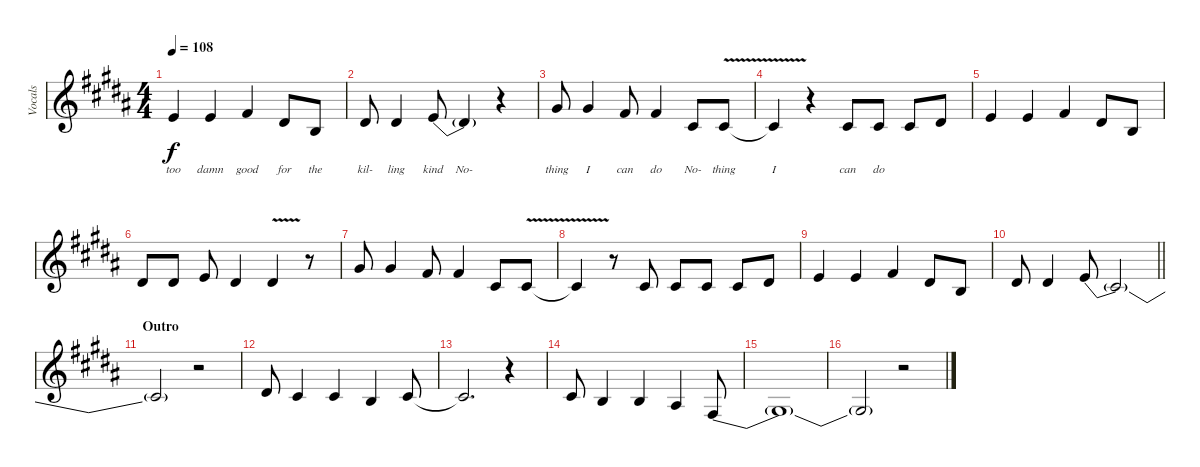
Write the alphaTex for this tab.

\track ("Vocals" "Vocals") {instrument lead6voice}
\staff {score}
\tuning (Eb4 Bb3 Gb3 Db3 Ab2 Db2) {hide}
\ts (4 4)
\tempo 108
\clef g2
\ks b
6.2.4{lyrics (0 "too") lyrics (1 "") lyrics (2 "") lyrics (3 "") lyrics (4 "") dy f} 6.2.4{lyrics (0 "damn") lyrics (1 "") lyrics (2 "") lyrics (3 "") lyrics (4 "")} 6.2{be (custom 0 4 25 4 35 0 60 0)}.4{lyrics (0 "good") lyrics (1 "") lyrics (2 "") lyrics (3 "") lyrics (4 "")} 5.2.8{lyrics (0 "for") lyrics (1 "") lyrics (2 "") lyrics (3 "") lyrics (4 "")} 5.3.8{lyrics (0 "the") lyrics (1 "") lyrics (2 "") lyrics (3 "") lyrics (4 "")} |
5.2.8{lyrics (0 "kil-") lyrics (1 "") lyrics (2 "") lyrics (3 "") lyrics (4 "")} 5.2.4{lyrics (0 "ling") lyrics (1 "") lyrics (2 "") lyrics (3 "") lyrics (4 "")} 5.2{be (custom 0 2 15 2 25 0 60 0)}.8{lyrics (0 "kind") lyrics (1 "") lyrics (2 "") lyrics (3 "") lyrics (4 "")} 5.2{t}.4{lyrics (0 "No-") lyrics (1 "") lyrics (2 "") lyrics (3 "") lyrics (4 "")} r.4 |
5.1.8{lyrics (0 "thing") lyrics (1 "") lyrics (2 "") lyrics (3 "") lyrics (4 "")} 3.1{be (custom 0 4 25 4 35 0 60 0)}.4{lyrics (0 "I") lyrics (1 "") lyrics (2 "") lyrics (3 "") lyrics (4 "")} 3.1.8{lyrics (0 "can") lyrics (1 "") lyrics (2 "") lyrics (3 "") lyrics (4 "")} 3.1.4{lyrics (0 "do") lyrics (1 "") lyrics (2 "") lyrics (3 "") lyrics (4 "")} 3.2.8{lyrics (0 "No-") lyrics (1 "") lyrics (2 "") lyrics (3 "") lyrics (4 "")} 3.2{v}.8{lyrics (0 "thing") lyrics (1 "") lyrics (2 "") lyrics (3 "") lyrics (4 "")} |
3.2{t}.4{lyrics (0 "I") lyrics (1 "") lyrics (2 "") lyrics (3 "") lyrics (4 "")} r.4 3.2.8{lyrics (0 "can") lyrics (1 "") lyrics (2 "") lyrics (3 "") lyrics (4 "")} 3.2.8{lyrics (0 "do") lyrics (1 "") lyrics (2 "") lyrics (3 "") lyrics (4 "")} 3.2.8 5.2.8 |
6.2.4 6.2.4 6.2{be (custom 0 4 25 4 35 0 60 0)}.4 5.2.8 5.3.8 |
5.2.8 5.2.8 6.2.8 3.2{be (custom 0 4 25 4 35 0 60 0)}.4 5.2{v}.4 r.8 |
5.1.8 3.1{be (custom 0 4 25 4 35 0 60 0)}.4 3.1.8 3.1.4 3.2.8 3.2{v}.8 |
3.2{t}.4 r.8 3.2.8 3.2.8 3.2.8 3.2.8 5.2.8 |
6.2.4 6.2.4 6.2{be (custom 0 4 25 4 35 0 60 0)}.4 5.2.8 5.3.8 |
\barLineRight lightlight
5.2.8 5.2.4 3.2{be (custom 0 6 5 6 7 4 32 4 34 0 60 0)}.8 3.2{t}.2 |
\section ("" "Outro")
3.2{t}.2 r.2 |
5.2.8 7.3.4 5.3{be (custom 0 4 25 4 35 0 60 0)}.4 5.3{be (custom 0 0 25 0 35 4 60 4)}.4 7.3.8 |
7.3{t}.2{d} r.4 |
7.3.8 5.3.4 4.3{be (custom 0 2 25 2 35 0 60 0)}.4 7.4{be (custom 0 4 25 4 35 0 60 0)}.4 5.4{be (custom 0 0 2 0 4 4 60 4)}.8 |
5.4{t}.1 |
5.4{t}.2 r.2
